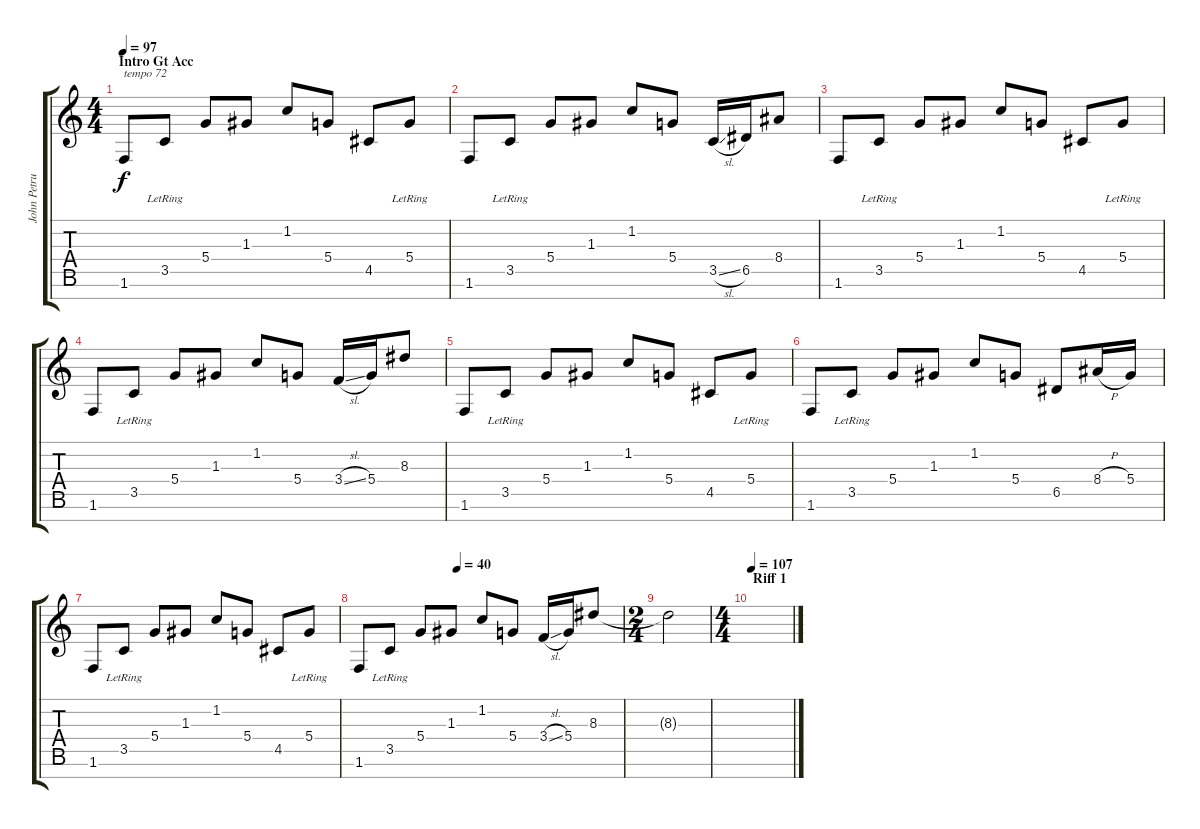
\track ("John Petrucci" "John Petru") {instrument acousticguitarnylon}
\staff {score tabs}
\tuning (E4 B3 G3 D3 A2 E2 B1) {hide}
\ts (4 4)
\section ("" "Intro Gt Acc")
\tempo 97
\tempo 72
\tempo 97
\clef g2
\ks c
1.6.8{txt "tempo 72" dy f instrument acousticguitarnylon} 3.5{lr}.8 5.4.8 1.3.8 1.2.8 5.4.8 4.5.8 5.4{lr}.8 |
1.6.8 3.5{lr}.8 5.4.8 1.3.8 1.2.8 5.4.8 3.5{sl}.16 6.5.16 8.4.8 |
1.6.8 3.5{lr}.8 5.4.8 1.3.8 1.2.8 5.4.8 4.5.8 5.4{lr}.8 |
1.6.8 3.5{lr}.8 5.4.8 1.3.8 1.2.8 5.4.8 3.4{sl}.16 5.4.16 8.3.8 |
1.6.8 3.5{lr}.8 5.4.8 1.3.8 1.2.8 5.4.8 4.5.8 5.4{lr}.8 |
1.6.8 3.5{lr}.8 5.4.8 1.3.8 1.2.8 5.4.8 6.5.8 8.4{h}.16 5.4.16 |
1.6.8 3.5{lr}.8 5.4.8 1.3.8 1.2.8 5.4.8 4.5.8 5.4{lr}.8 |
\tempo (40 0.375)
1.6.8 3.5{lr}.8 5.4.8 1.3.8 1.2.8 5.4.8 3.4{sl}.16 5.4.16 8.3.8 |
\ts (2 4)
8.3{t}.2 |
\ts (4 4)
\section ("" "Riff 1")
\tempo 107
